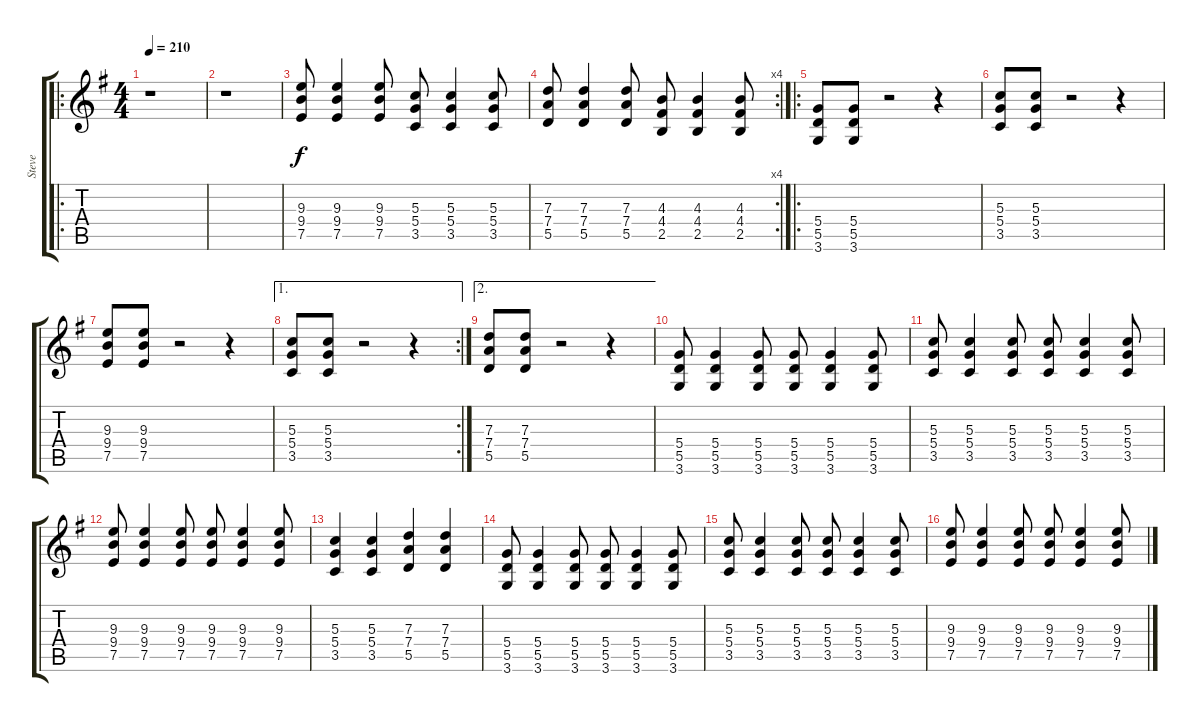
\track ("Steve" "Steve") {instrument distortionguitar}
\staff {score tabs}
\tuning (E4 B3 G3 D3 A2 E2) {hide}
\ro
\ts (4 4)
\tempo 210
\clef g2
\ks g
r.1{dy f instrument distortionguitar} |
r.1 |
(9.3 9.4 7.5).8 (9.3 9.4 7.5).4 (9.3 9.4 7.5).8 (5.3 5.4 3.5).8 (5.3 5.4 3.5).4 (5.3 5.4 3.5).8 |
\rc 4
(7.3 7.4 5.5).8 (7.3 7.4 5.5).4 (7.3 7.4 5.5).8 (4.3 4.4 2.5).8 (4.3 4.4 2.5).4 (4.3 4.4 2.5).8 |
\ro
(5.4 5.5 3.6).8 (5.4 5.5 3.6).8 r.2 r.4 |
(5.3 5.4 3.5).8 (5.3 5.4 3.5).8 r.2 r.4 |
(9.3 9.4 7.5).8 (9.3 9.4 7.5).8 r.2 r.4 |
\ae 1
\rc 2
(5.3 5.4 3.5).8 (5.3 5.4 3.5).8 r.2 r.4 |
\ae 2
(7.3 7.4 5.5).8 (7.3 7.4 5.5).8 r.2 r.4 |
(5.4 5.5 3.6).8 (5.4 5.5 3.6).4 (5.4 5.5 3.6).8 (5.4 5.5 3.6).8 (5.4 5.5 3.6).4 (5.4 5.5 3.6).8 |
(5.3 5.4 3.5).8 (5.3 5.4 3.5).4 (5.3 5.4 3.5).8 (5.3 5.4 3.5).8 (5.3 5.4 3.5).4 (5.3 5.4 3.5).8 |
(9.3 9.4 7.5).8 (9.3 9.4 7.5).4 (9.3 9.4 7.5).8 (9.3 9.4 7.5).8 (9.3 9.4 7.5).4 (9.3 9.4 7.5).8 |
(5.3 5.4 3.5).4 (5.3 5.4 3.5).4 (7.3 7.4 5.5).4 (7.3 7.4 5.5).4 |
(5.4 5.5 3.6).8 (5.4 5.5 3.6).4 (5.4 5.5 3.6).8 (5.4 5.5 3.6).8 (5.4 5.5 3.6).4 (5.4 5.5 3.6).8 |
(5.3 5.4 3.5).8 (5.3 5.4 3.5).4 (5.3 5.4 3.5).8 (5.3 5.4 3.5).8 (5.3 5.4 3.5).4 (5.3 5.4 3.5).8 |
(9.3 9.4 7.5).8 (9.3 9.4 7.5).4 (9.3 9.4 7.5).8 (9.3 9.4 7.5).8 (9.3 9.4 7.5).4 (9.3 9.4 7.5).8
